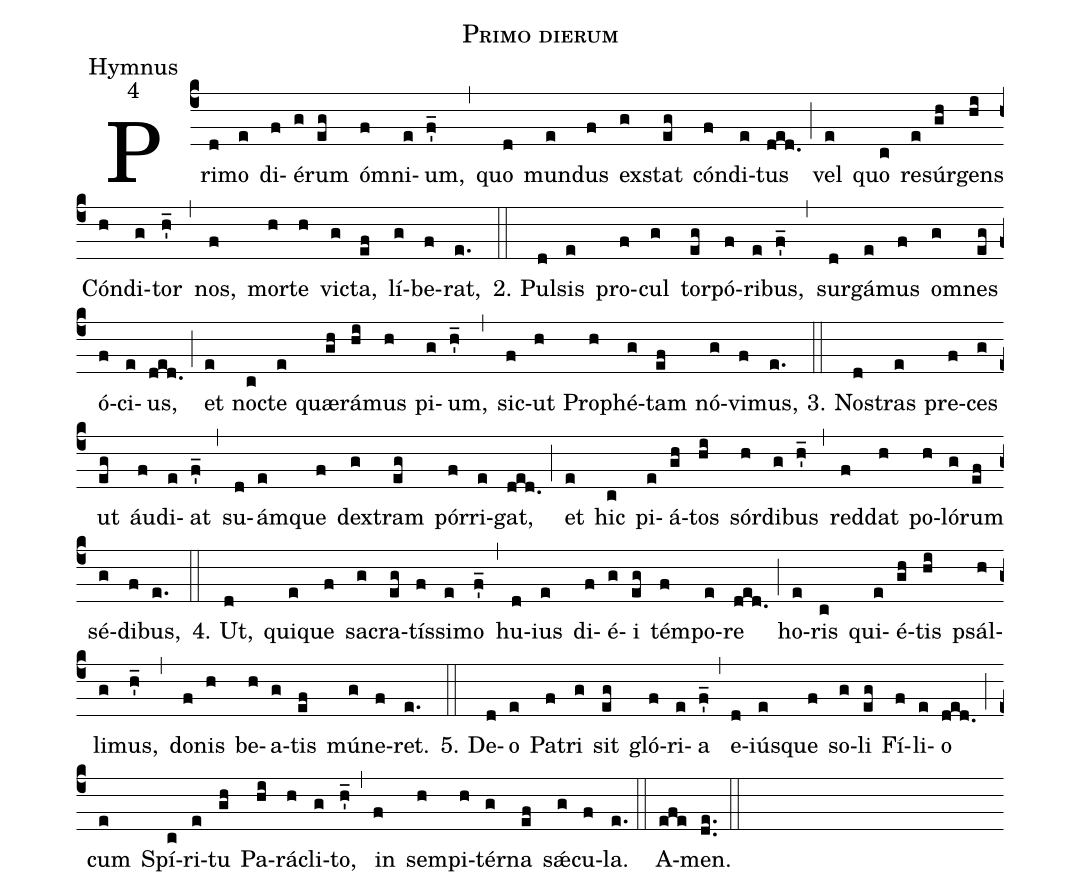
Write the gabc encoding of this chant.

name:Primo dierum;
office-part:Hymnus;
mode:4;
%%
(c4)Pri(d)mo(e) di(f)é(g)rum(eg) óm(f)ni(e)um,(f_') (,)
quo(d) mun(e)dus(f) ex(g)stat(eg) cón(f)di(e)tus(ded.) (;)
vel(e) quo(c) re(e)súr(gh)gens(hi) Cón(h)di(g)tor(h'_) (,)
nos,(f) mor(h)te(h) vic(g)ta,(ef) lí(g)be(f)rat,(e.) (::)

2. Pul(d)sis(e) pro(f)cul(g) tor(eg)pó(f)ri(e)bus,(f_') (,)
sur(d)gá(e)mus(f) om(g)nes(eg) ó(f)ci(e)us,(ded.) (;)
et(e) noc(c)te(e) quæ(gh)rá(hi)mus(h) pi(g)um,(h'_) (,)
sic(f)ut(h) Pro(h)phé(g)tam(ef) nó(g)vi(f)mus,(e.) (::)

3. Nos(d)tras(e) pre(f)ces(g) ut(eg) áu(f)di(e)at(f_') (,)
su(d)ám(e)que(f) dex(g)tram(eg) pór(f)ri(e)gat,(ded.) (;)
et(e) hic(c) pi(e)á(gh)tos(hi) sór(h)di(g)bus(h'_) (,)
red(f)dat(h) po(h)ló(g)rum(ef) sé(g)di(f)bus,(e.) (::)

4. Ut,(d) qui(e)que(f) sa(g)cra(eg)tís(f)si(e)mo(f_') (,)
hu(d)ius(e) di(f)é(g)i(eg) tém(f)po(e)re(ded.) (;)
ho(e)ris(c) qui(e)é(gh)tis(hi) psál(h)li(g)mus,(h'_) (,)
do(f)nis(h) be(h)a(g)tis(ef) mú(g)ne(f)ret.(e.) (::)

5. De(d)o(e) Pa(f)tri(g) sit(eg) gló(f)ri(e)a(f_') (,)
e(d)iús(e)que(f) so(g)li(eg) Fí(f)li(e)o(ded.) (;)
cum(e) Spí(c)ri(e)tu(gh) Pa(hi)rá(h)cli(g)to,(h'_) (,)
in(f) sem(h)pi(h)tér(g)na(ef) sǽ(g)cu(f)la.(e.) (::)
A(efe)men.(de..) (::)
